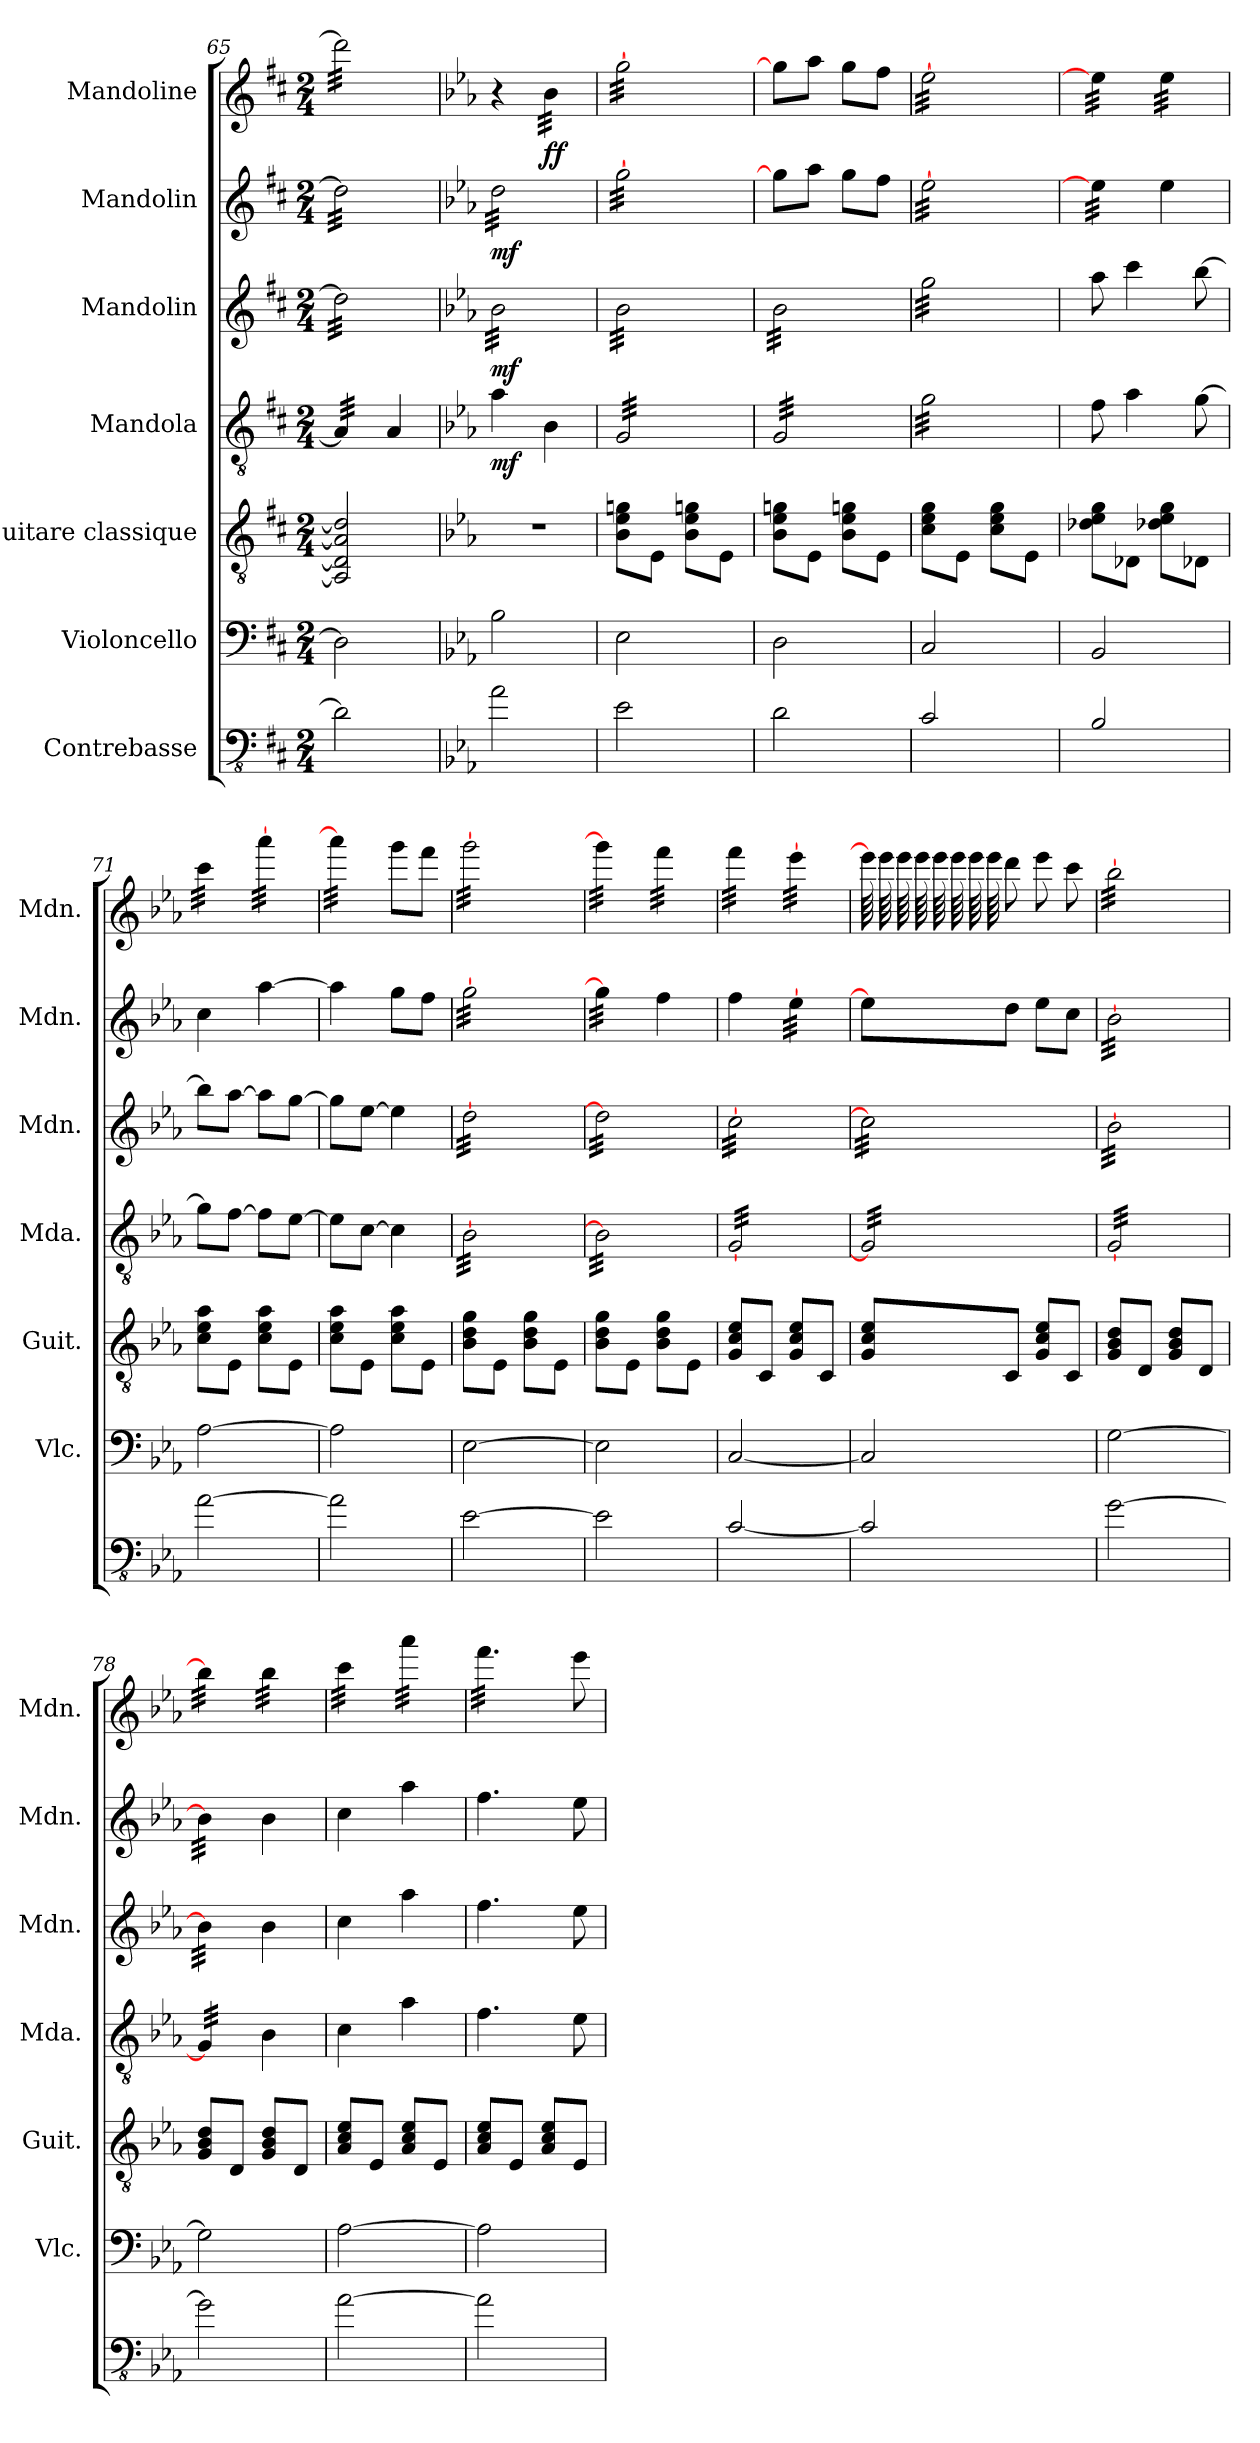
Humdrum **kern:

**kern	**kern	**kern	**kern	**dynam	**kern	**dynam	**kern	**dynam	**kern	**dynam
*part7	*part6	*part5	*part4	*part4	*part3	*part3	*part2	*part2	*part1	*part1
*staff7	*staff6	*staff5	*staff4	*staff4	*staff3	*staff3	*staff2	*staff2	*staff1	*staff1
*I"Contrebasse	*I"Violoncello	*I"Guitare classique	*I"Mandola	*	*I"Mandolin	*	*I"Mandolin	*	*I"Mandoline	*
*	*I'Vlc.	*I'Guit.	*I'Mda.	*	*I'Mdn.	*	*I'Mdn.	*	*I'Mdn.	*
*clefFv4	*clefF4	*clefGv2	*clefGv2	*	*clefG2	*	*clefG2	*	*clefG2	*
*ITrd7c12	*	*	*	*	*	*	*	*	*	*
*k[f#c#]	*k[f#c#]	*k[f#c#]	*k[f#c#]	*	*k[f#c#]	*	*k[f#c#]	*	*k[f#c#]	*
*M2/4	*M2/4	*M2/4	*M2/4	*	*M2/4	*	*M2/4	*	*M2/4	*
=65	=65	=65	=65	=65	=65	=65	=65	=65	=65	=65
*	*	*	*tremolo	*	*	*	*	*	*	*
*	*	*	*	*	*tremolo	*	*	*	*	*
*	*	*	*	*	*	*	*tremolo	*	*	*
*	*	*	*	*	*	*	*	*	*tremolo	*
2DD\]	2D\]	2AA/] 2D/] 2A/] 2d/]	32A/]LLL	.	32dd\]LLL	.	32dd\]LLL	.	32ddd\]LLL	.
.	.	.	32A/	.	32dd\	.	32dd\	.	32ddd\	.
.	.	.	32A/	.	32dd\	.	32dd\	.	32ddd\	.
.	.	.	32A/	.	32dd\	.	32dd\	.	32ddd\	.
.	.	.	32A/	.	32dd\	.	32dd\	.	32ddd\	.
.	.	.	32A/	.	32dd\	.	32dd\	.	32ddd\	.
.	.	.	32A/	.	32dd\	.	32dd\	.	32ddd\	.
.	.	.	32A/JJJ	.	32dd\	.	32dd\	.	32ddd\	.
*	*	*	*Xtremolo	*	*	*	*	*	*	*
.	.	.	4A/	.	32dd\	.	32dd\	.	32ddd\	.
.	.	.	.	.	32dd\	.	32dd\	.	32ddd\	.
.	.	.	.	.	32dd\	.	32dd\	.	32ddd\	.
.	.	.	.	.	32dd\	.	32dd\	.	32ddd\	.
.	.	.	.	.	32dd\	.	32dd\	.	32ddd\	.
.	.	.	.	.	32dd\	.	32dd\	.	32ddd\	.
.	.	.	.	.	32dd\	.	32dd\	.	32ddd\	.
.	.	.	.	.	32dd\JJJ	.	32dd\JJJ	.	32ddd\JJJ	.
=66	=66	=66	=66	=66	=66	=66	=66	=66	=66	=66
*k[b-e-a-]	*k[b-e-a-]	*k[b-e-a-]	*k[b-e-a-]	*	*k[b-e-a-]	*	*k[b-e-a-]	*	*k[b-e-a-]	*
!	!	!	!	!LO:DY:b	!	!LO:DY:b	!	!LO:DY:b	!	!
2AA-\	2B-\	2r	4a-\	mf	32b-\LLL	mf	32dd\LLL	mf	4r	.
.	.	.	.	.	32b-\	.	32dd\	.	.	.
.	.	.	.	.	32b-\	.	32dd\	.	.	.
.	.	.	.	.	32b-\	.	32dd\	.	.	.
.	.	.	.	.	32b-\	.	32dd\	.	.	.
.	.	.	.	.	32b-\	.	32dd\	.	.	.
.	.	.	.	.	32b-\	.	32dd\	.	.	.
.	.	.	.	.	32b-\	.	32dd\	.	.	.
!	!	!	!	!	!	!	!	!	!	!LO:DY:b
.	.	.	4B-\	.	32b-\	.	32dd\	.	32b-\LLL	ff
.	.	.	.	.	32b-\	.	32dd\	.	32b-\	.
.	.	.	.	.	32b-\	.	32dd\	.	32b-\	.
.	.	.	.	.	32b-\	.	32dd\	.	32b-\	.
.	.	.	.	.	32b-\	.	32dd\	.	32b-\	.
.	.	.	.	.	32b-\	.	32dd\	.	32b-\	.
.	.	.	.	.	32b-\	.	32dd\	.	32b-\	.
.	.	.	.	.	32b-\JJJ	.	32dd\JJJ	.	32b-\JJJ	.
!!LO:PB:g=z
=67	=67	=67	=67	=67	=67	=67	=67	=67	=67	=67
*	*	*	*tremolo	*	*	*	*	*	*	*
2EE-\	2E-\	8B-\ 8e-\ 8gn\L	32G/LLL	.	32b-\LLL	.	[32gg\LLL	.	[32gg\LLL	.
.	.	.	32G/	.	32b-\	.	32gg\	.	32gg\	.
.	.	.	32G/	.	32b-\	.	32gg\	.	32gg\	.
.	.	.	32G/	.	32b-\	.	32gg\	.	32gg\	.
.	.	8E-\J	32G/	.	32b-\	.	32gg\	.	32gg\	.
.	.	.	32G/	.	32b-\	.	32gg\	.	32gg\	.
.	.	.	32G/	.	32b-\	.	32gg\	.	32gg\	.
.	.	.	32G/	.	32b-\	.	32gg\	.	32gg\	.
.	.	8B-\ 8e-\ 8gn\L	32G/	.	32b-\	.	32gg\	.	32gg\	.
.	.	.	32G/	.	32b-\	.	32gg\	.	32gg\	.
.	.	.	32G/	.	32b-\	.	32gg\	.	32gg\	.
.	.	.	32G/	.	32b-\	.	32gg\	.	32gg\	.
.	.	8E-\J	32G/	.	32b-\	.	32gg\	.	32gg\	.
.	.	.	32G/	.	32b-\	.	32gg\	.	32gg\	.
.	.	.	32G/	.	32b-\	.	32gg\	.	32gg\	.
.	.	.	32G/JJJ	.	32b-\JJJ	.	32gg\JJJ	.	32gg\JJJ	.
*	*	*	*	*	*	*	*	*	*Xtremolo	*
*	*	*	*	*	*	*	*Xtremolo	*	*	*
=68	=68	=68	=68	=68	=68	=68	=68	=68	=68	=68
2DD\	2D\	8B-\ 8e-\ 8gn\L	32G/LLL	.	32b-\LLL	.	8gg\L]	.	8gg\L]	.
.	.	.	32G/	.	32b-\	.	.	.	.	.
.	.	.	32G/	.	32b-\	.	.	.	.	.
.	.	.	32G/	.	32b-\	.	.	.	.	.
.	.	8E-\J	32G/	.	32b-\	.	8aa-\J	.	8aa-\J	.
.	.	.	32G/	.	32b-\	.	.	.	.	.
.	.	.	32G/	.	32b-\	.	.	.	.	.
.	.	.	32G/	.	32b-\	.	.	.	.	.
.	.	8B-\ 8e-\ 8gn\L	32G/	.	32b-\	.	8gg\L	.	8gg\L	.
.	.	.	32G/	.	32b-\	.	.	.	.	.
.	.	.	32G/	.	32b-\	.	.	.	.	.
.	.	.	32G/	.	32b-\	.	.	.	.	.
.	.	8E-\J	32G/	.	32b-\	.	8ff\J	.	8ff\J	.
.	.	.	32G/	.	32b-\	.	.	.	.	.
.	.	.	32G/	.	32b-\	.	.	.	.	.
.	.	.	32G/JJJ	.	32b-\JJJ	.	.	.	.	.
=69	=69	=69	=69	=69	=69	=69	=69	=69	=69	=69
*	*	*	*	*	*	*	*tremolo	*	*	*
*	*	*	*	*	*	*	*	*	*tremolo	*
2CC/	2C/	8c\ 8e-\ 8g\L	32g\LLL	.	32gg\LLL	.	[32ee-\LLL	.	[32ee-\LLL	.
.	.	.	32g\	.	32gg\	.	32ee-\	.	32ee-\	.
.	.	.	32g\	.	32gg\	.	32ee-\	.	32ee-\	.
.	.	.	32g\	.	32gg\	.	32ee-\	.	32ee-\	.
.	.	8E-\J	32g\	.	32gg\	.	32ee-\	.	32ee-\	.
.	.	.	32g\	.	32gg\	.	32ee-\	.	32ee-\	.
.	.	.	32g\	.	32gg\	.	32ee-\	.	32ee-\	.
.	.	.	32g\	.	32gg\	.	32ee-\	.	32ee-\	.
.	.	8c\ 8e-\ 8g\L	32g\	.	32gg\	.	32ee-\	.	32ee-\	.
.	.	.	32g\	.	32gg\	.	32ee-\	.	32ee-\	.
.	.	.	32g\	.	32gg\	.	32ee-\	.	32ee-\	.
.	.	.	32g\	.	32gg\	.	32ee-\	.	32ee-\	.
.	.	8E-\J	32g\	.	32gg\	.	32ee-\	.	32ee-\	.
.	.	.	32g\	.	32gg\	.	32ee-\	.	32ee-\	.
.	.	.	32g\	.	32gg\	.	32ee-\	.	32ee-\	.
.	.	.	32g\JJJ	.	32gg\JJJ	.	32ee-\JJJ	.	32ee-\JJJ	.
*	*	*	*	*	*Xtremolo	*	*	*	*	*
*	*	*	*Xtremolo	*	*	*	*	*	*	*
=70	=70	=70	=70	=70	=70	=70	=70	=70	=70	=70
2BBB-/	2BB-/	8d-X\ 8e-\ 8g\L	8f\	.	8aa-\	.	32ee-\]LLL	.	32ee-\]LLL	.
.	.	.	.	.	.	.	32ee-\	.	32ee-\	.
.	.	.	.	.	.	.	32ee-\	.	32ee-\	.
.	.	.	.	.	.	.	32ee-\	.	32ee-\	.
.	.	8D-X\J	4a-\	.	4ccc\	.	32ee-\	.	32ee-\	.
.	.	.	.	.	.	.	32ee-\	.	32ee-\	.
.	.	.	.	.	.	.	32ee-\	.	32ee-\	.
.	.	.	.	.	.	.	32ee-\JJJ	.	32ee-\JJJ	.
*	*	*	*	*	*	*	*Xtremolo	*	*	*
.	.	8d-X\ 8e-\ 8g\L	.	.	.	.	4ee-\	.	32ee-\LLL	.
.	.	.	.	.	.	.	.	.	32ee-\	.
.	.	.	.	.	.	.	.	.	32ee-\	.
.	.	.	.	.	.	.	.	.	32ee-\	.
.	.	8D-X\J	[8g\	.	[8bb-\	.	.	.	32ee-\	.
.	.	.	.	.	.	.	.	.	32ee-\	.
.	.	.	.	.	.	.	.	.	32ee-\	.
.	.	.	.	.	.	.	.	.	32ee-\JJJ	.
=71	=71	=71	=71	=71	=71	=71	=71	=71	=71	=71
[2AA-\	[2A-\	8c\ 8e-\ 8a-\L	8g\L]	.	8bb-\L]	.	4cc\	.	32ccc\LLL	.
.	.	.	.	.	.	.	.	.	32ccc\	.
.	.	.	.	.	.	.	.	.	32ccc\	.
.	.	.	.	.	.	.	.	.	32ccc\	.
.	.	8E-\J	[8f\J	.	[8aa-\J	.	.	.	32ccc\	.
.	.	.	.	.	.	.	.	.	32ccc\	.
.	.	.	.	.	.	.	.	.	32ccc\	.
.	.	.	.	.	.	.	.	.	32ccc\JJJ	.
.	.	8c\ 8e-\ 8a-\L	8f\L]	.	8aa-\L]	.	[4aa-\	.	[32aaa-\LLL	.
.	.	.	.	.	.	.	.	.	32aaa-\	.
.	.	.	.	.	.	.	.	.	32aaa-\	.
.	.	.	.	.	.	.	.	.	32aaa-\	.
.	.	8E-\J	[8e-\J	.	[8gg\J	.	.	.	32aaa-\	.
.	.	.	.	.	.	.	.	.	32aaa-\	.
.	.	.	.	.	.	.	.	.	32aaa-\	.
.	.	.	.	.	.	.	.	.	32aaa-\JJJ	.
=72	=72	=72	=72	=72	=72	=72	=72	=72	=72	=72
2AA-\]	2A-\]	8c\ 8e-\ 8a-\L	8e-\L]	.	8gg\L]	.	4aa-\]	.	32aaa-\]LLL	.
.	.	.	.	.	.	.	.	.	32aaa-\	.
.	.	.	.	.	.	.	.	.	32aaa-\	.
.	.	.	.	.	.	.	.	.	32aaa-\	.
.	.	8E-\J	[8c\J	.	[8ee-\J	.	.	.	32aaa-\	.
.	.	.	.	.	.	.	.	.	32aaa-\	.
.	.	.	.	.	.	.	.	.	32aaa-\	.
.	.	.	.	.	.	.	.	.	32aaa-\JJJ	.
*	*	*	*	*	*	*	*	*	*Xtremolo	*
.	.	8c\ 8e-\ 8a-\L	4c\]	.	4ee-\]	.	8gg\L	.	8ggg\L	.
.	.	8E-\J	.	.	.	.	8ff\J	.	8fff\J	.
=73	=73	=73	=73	=73	=73	=73	=73	=73	=73	=73
*	*	*	*tremolo	*	*	*	*	*	*	*
*	*	*	*	*	*tremolo	*	*	*	*	*
*	*	*	*	*	*	*	*tremolo	*	*	*
*	*	*	*	*	*	*	*	*	*tremolo	*
[2EE-\	[2E-\	8B-\ 8d\ 8g\L	[32B-\LLL	.	[32dd\LLL	.	[32gg\LLL	.	[32ggg\LLL	.
.	.	.	32B-\	.	32dd\	.	32gg\	.	32ggg\	.
.	.	.	32B-\	.	32dd\	.	32gg\	.	32ggg\	.
.	.	.	32B-\	.	32dd\	.	32gg\	.	32ggg\	.
.	.	8E-\J	32B-\	.	32dd\	.	32gg\	.	32ggg\	.
.	.	.	32B-\	.	32dd\	.	32gg\	.	32ggg\	.
.	.	.	32B-\	.	32dd\	.	32gg\	.	32ggg\	.
.	.	.	32B-\	.	32dd\	.	32gg\	.	32ggg\	.
.	.	8B-\ 8d\ 8g\L	32B-\	.	32dd\	.	32gg\	.	32ggg\	.
.	.	.	32B-\	.	32dd\	.	32gg\	.	32ggg\	.
.	.	.	32B-\	.	32dd\	.	32gg\	.	32ggg\	.
.	.	.	32B-\	.	32dd\	.	32gg\	.	32ggg\	.
.	.	8E-\J	32B-\	.	32dd\	.	32gg\	.	32ggg\	.
.	.	.	32B-\	.	32dd\	.	32gg\	.	32ggg\	.
.	.	.	32B-\	.	32dd\	.	32gg\	.	32ggg\	.
.	.	.	32B-\JJJ	.	32dd\JJJ	.	32gg\JJJ	.	32ggg\JJJ	.
!!LO:PB:g=z
=74	=74	=74	=74	=74	=74	=74	=74	=74	=74	=74
2EE-\]	2E-\]	8B-\ 8d\ 8g\L	32B-\]LLL	.	32dd\]LLL	.	32gg\]LLL	.	32ggg\]LLL	.
.	.	.	32B-\	.	32dd\	.	32gg\	.	32ggg\	.
.	.	.	32B-\	.	32dd\	.	32gg\	.	32ggg\	.
.	.	.	32B-\	.	32dd\	.	32gg\	.	32ggg\	.
.	.	8E-\J	32B-\	.	32dd\	.	32gg\	.	32ggg\	.
.	.	.	32B-\	.	32dd\	.	32gg\	.	32ggg\	.
.	.	.	32B-\	.	32dd\	.	32gg\	.	32ggg\	.
.	.	.	32B-\	.	32dd\	.	32gg\JJJ	.	32ggg\JJJ	.
*	*	*	*	*	*	*	*Xtremolo	*	*	*
.	.	8B-\ 8d\ 8g\L	32B-\	.	32dd\	.	4ff\	.	32fff\LLL	.
.	.	.	32B-\	.	32dd\	.	.	.	32fff\	.
.	.	.	32B-\	.	32dd\	.	.	.	32fff\	.
.	.	.	32B-\	.	32dd\	.	.	.	32fff\	.
.	.	8E-\J	32B-\	.	32dd\	.	.	.	32fff\	.
.	.	.	32B-\	.	32dd\	.	.	.	32fff\	.
.	.	.	32B-\	.	32dd\	.	.	.	32fff\	.
.	.	.	32B-\JJJ	.	32dd\JJJ	.	.	.	32fff\JJJ	.
=75	=75	=75	=75	=75	=75	=75	=75	=75	=75	=75
[2CC/	[2C/	8G/ 8c/ 8e-/L	[32G/LLL	.	[32cc\LLL	.	4ff\	.	32fff\LLL	.
.	.	.	32G/	.	32cc\	.	.	.	32fff\	.
.	.	.	32G/	.	32cc\	.	.	.	32fff\	.
.	.	.	32G/	.	32cc\	.	.	.	32fff\	.
.	.	8C/J	32G/	.	32cc\	.	.	.	32fff\	.
.	.	.	32G/	.	32cc\	.	.	.	32fff\	.
.	.	.	32G/	.	32cc\	.	.	.	32fff\	.
.	.	.	32G/	.	32cc\	.	.	.	32fff\JJJ	.
*	*	*	*	*	*	*	*tremolo	*	*	*
.	.	8G/ 8c/ 8e-/L	32G/	.	32cc\	.	[32ee-\LLL	.	[32eee-\LLL	.
.	.	.	32G/	.	32cc\	.	32ee-\	.	32eee-\	.
.	.	.	32G/	.	32cc\	.	32ee-\	.	32eee-\	.
.	.	.	32G/	.	32cc\	.	32ee-\	.	32eee-\	.
.	.	8C/J	32G/	.	32cc\	.	32ee-\	.	32eee-\	.
.	.	.	32G/	.	32cc\	.	32ee-\	.	32eee-\	.
.	.	.	32G/	.	32cc\	.	32ee-\	.	32eee-\	.
.	.	.	32G/JJJ	.	32cc\JJJ	.	32ee-\JJJ	.	32eee-\JJJ	.
*	*	*	*	*	*	*	*Xtremolo	*	*	*
=76	=76	=76	=76	=76	=76	=76	=76	=76	=76	=76
2CC/]	2C/]	8G/ 8c/ 8e-/L	32G/]LLL	.	32cc\]LLL	.	8ee-\L]	.	64eee-\]LLLL	.
.	.	.	.	.	.	.	.	.	64eee-\	.
.	.	.	32G/	.	32cc\	.	.	.	64eee-\	.
.	.	.	.	.	.	.	.	.	64eee-\	.
.	.	.	32G/	.	32cc\	.	.	.	64eee-\	.
.	.	.	.	.	.	.	.	.	64eee-\	.
.	.	.	32G/	.	32cc\	.	.	.	64eee-\	.
.	.	.	.	.	.	.	.	.	64eee-\	.
*	*	*	*	*	*	*	*	*	*Xtremolo	*
.	.	8C/J	32G/	.	32cc\	.	8dd\J	.	8ddd\J	.
.	.	.	32G/	.	32cc\	.	.	.	.	.
.	.	.	32G/	.	32cc\	.	.	.	.	.
.	.	.	32G/	.	32cc\	.	.	.	.	.
.	.	8G/ 8c/ 8e-/L	32G/	.	32cc\	.	8ee-\L	.	8eee-\L	.
.	.	.	32G/	.	32cc\	.	.	.	.	.
.	.	.	32G/	.	32cc\	.	.	.	.	.
.	.	.	32G/	.	32cc\	.	.	.	.	.
.	.	8C/J	32G/	.	32cc\	.	8cc\J	.	8ccc\J	.
.	.	.	32G/	.	32cc\	.	.	.	.	.
.	.	.	32G/	.	32cc\	.	.	.	.	.
.	.	.	32G/JJJ	.	32cc\JJJ	.	.	.	.	.
=77	=77	=77	=77	=77	=77	=77	=77	=77	=77	=77
*	*	*	*	*	*	*	*tremolo	*	*	*
*	*	*	*	*	*	*	*	*	*tremolo	*
[2GG\	[2G\	8G/ 8B-/ 8d/L	[32G/LLL	.	[32b-\LLL	.	[32b-\LLL	.	[32bb-\LLL	.
.	.	.	32G/	.	32b-\	.	32b-\	.	32bb-\	.
.	.	.	32G/	.	32b-\	.	32b-\	.	32bb-\	.
.	.	.	32G/	.	32b-\	.	32b-\	.	32bb-\	.
.	.	8D/J	32G/	.	32b-\	.	32b-\	.	32bb-\	.
.	.	.	32G/	.	32b-\	.	32b-\	.	32bb-\	.
.	.	.	32G/	.	32b-\	.	32b-\	.	32bb-\	.
.	.	.	32G/	.	32b-\	.	32b-\	.	32bb-\	.
.	.	8G/ 8B-/ 8d/L	32G/	.	32b-\	.	32b-\	.	32bb-\	.
.	.	.	32G/	.	32b-\	.	32b-\	.	32bb-\	.
.	.	.	32G/	.	32b-\	.	32b-\	.	32bb-\	.
.	.	.	32G/	.	32b-\	.	32b-\	.	32bb-\	.
.	.	8D/J	32G/	.	32b-\	.	32b-\	.	32bb-\	.
.	.	.	32G/	.	32b-\	.	32b-\	.	32bb-\	.
.	.	.	32G/	.	32b-\	.	32b-\	.	32bb-\	.
.	.	.	32G/JJJ	.	32b-\JJJ	.	32b-\JJJ	.	32bb-\JJJ	.
=78	=78	=78	=78	=78	=78	=78	=78	=78	=78	=78
2GG\]	2G\]	8G/ 8B-/ 8d/L	32G/]LLL	.	32b-\]LLL	.	32b-\]LLL	.	32bb-\]LLL	.
.	.	.	32G/	.	32b-\	.	32b-\	.	32bb-\	.
.	.	.	32G/	.	32b-\	.	32b-\	.	32bb-\	.
.	.	.	32G/	.	32b-\	.	32b-\	.	32bb-\	.
.	.	8D/J	32G/	.	32b-\	.	32b-\	.	32bb-\	.
.	.	.	32G/	.	32b-\	.	32b-\	.	32bb-\	.
.	.	.	32G/	.	32b-\	.	32b-\	.	32bb-\	.
.	.	.	32G/JJJ	.	32b-\JJJ	.	32b-\JJJ	.	32bb-\JJJ	.
*	*	*	*	*	*	*	*Xtremolo	*	*	*
*	*	*	*	*	*Xtremolo	*	*	*	*	*
*	*	*	*Xtremolo	*	*	*	*	*	*	*
.	.	8G/ 8B-/ 8d/L	4B-\	.	4b-\	.	4b-\	.	32bb-\LLL	.
.	.	.	.	.	.	.	.	.	32bb-\	.
.	.	.	.	.	.	.	.	.	32bb-\	.
.	.	.	.	.	.	.	.	.	32bb-\	.
.	.	8D/J	.	.	.	.	.	.	32bb-\	.
.	.	.	.	.	.	.	.	.	32bb-\	.
.	.	.	.	.	.	.	.	.	32bb-\	.
.	.	.	.	.	.	.	.	.	32bb-\JJJ	.
=79	=79	=79	=79	=79	=79	=79	=79	=79	=79	=79
[2AA-\	[2A-\	8A-/ 8c/ 8e-/L	4c\	.	4cc\	.	4cc\	.	32ccc\LLL	.
.	.	.	.	.	.	.	.	.	32ccc\	.
.	.	.	.	.	.	.	.	.	32ccc\	.
.	.	.	.	.	.	.	.	.	32ccc\	.
.	.	8E-/J	.	.	.	.	.	.	32ccc\	.
.	.	.	.	.	.	.	.	.	32ccc\	.
.	.	.	.	.	.	.	.	.	32ccc\	.
.	.	.	.	.	.	.	.	.	32ccc\JJJ	.
.	.	8A-/ 8c/ 8e-/L	4a-\	.	4aa-\	.	4aa-\	.	32aaa-\LLL	.
.	.	.	.	.	.	.	.	.	32aaa-\	.
.	.	.	.	.	.	.	.	.	32aaa-\	.
.	.	.	.	.	.	.	.	.	32aaa-\	.
.	.	8E-/J	.	.	.	.	.	.	32aaa-\	.
.	.	.	.	.	.	.	.	.	32aaa-\	.
.	.	.	.	.	.	.	.	.	32aaa-\	.
.	.	.	.	.	.	.	.	.	32aaa-\JJJ	.
=80	=80	=80	=80	=80	=80	=80	=80	=80	=80	=80
2AA-\]	2A-\]	8A-/ 8c/ 8e-/L	4.f\	.	4.ff\	.	4.ff\	.	32fff\LLL	.
.	.	.	.	.	.	.	.	.	32fff\	.
.	.	.	.	.	.	.	.	.	32fff\	.
.	.	.	.	.	.	.	.	.	32fff\	.
.	.	8E-/J	.	.	.	.	.	.	32fff\	.
.	.	.	.	.	.	.	.	.	32fff\	.
.	.	.	.	.	.	.	.	.	32fff\	.
.	.	.	.	.	.	.	.	.	32fff\	.
.	.	8A-/ 8c/ 8e-/L	.	.	.	.	.	.	32fff\	.
.	.	.	.	.	.	.	.	.	32fff\	.
.	.	.	.	.	.	.	.	.	32fff\	.
.	.	.	.	.	.	.	.	.	32fff\JJJ	.
*	*	*	*	*	*	*	*	*	*Xtremolo	*
.	.	8E-/J	8e-\	.	8ee-\	.	8ee-\	.	8eee-\	.
=	=	=	=	=	=	=	=	=	=	=
*-	*-	*-	*-	*-	*-	*-	*-	*-	*-	*-
